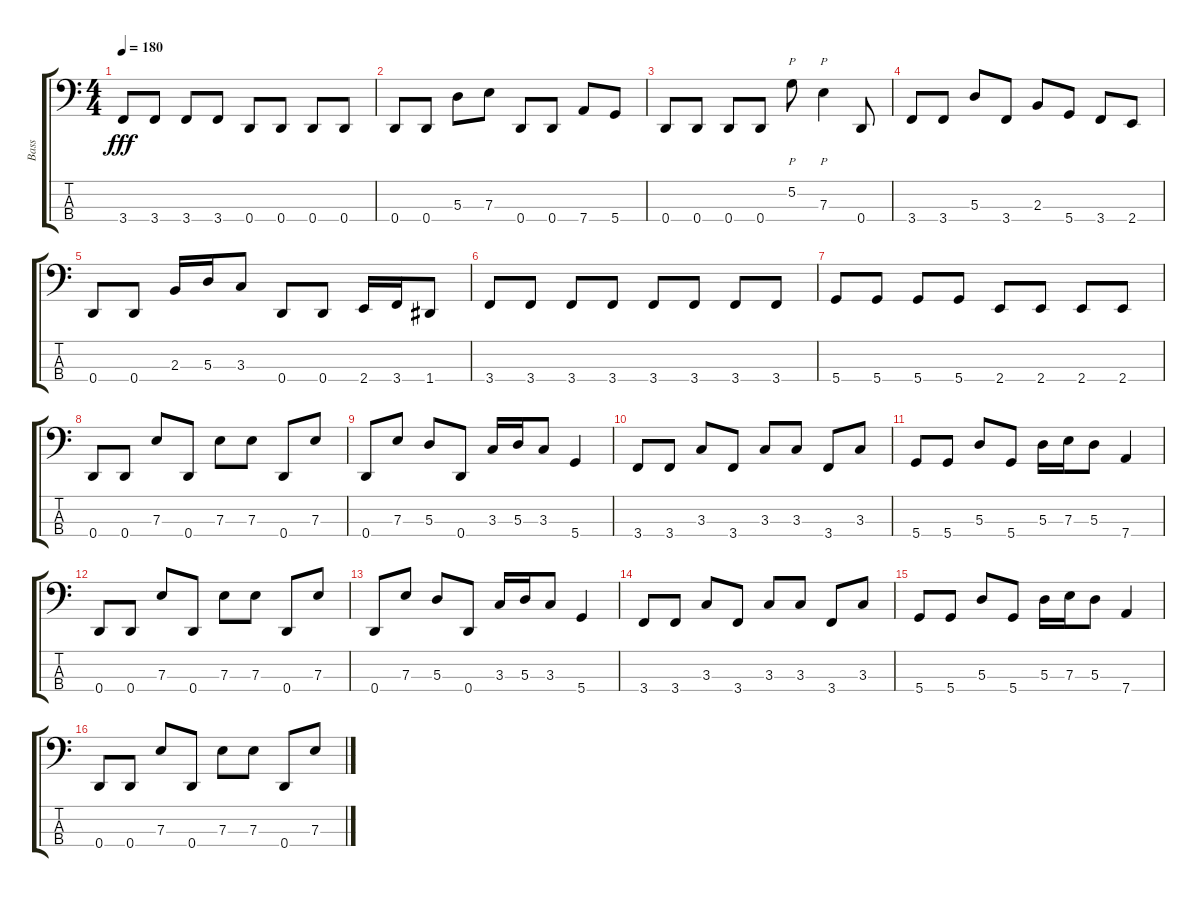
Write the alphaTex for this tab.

\track ("Bass" "Bass") {instrument electricbassfinger}
\staff {score tabs}
\tuning (G2 D2 A1 D1) {hide}
\ts (4 4)
\tempo 180
\clef f4
\ks c
3.4.8{dy fff} 3.4.8 3.4.8 3.4.8 0.4.8 0.4.8 0.4.8 0.4.8 |
0.4.8 0.4.8 5.3.8 7.3.8 0.4.8 0.4.8 7.4.8 5.4.8 |
0.4.8 0.4.8 0.4.8 0.4.8 5.2.8{p} 7.3.4{p} 0.4.8 |
3.4.8 3.4.8 5.3.8 3.4.8 2.3.8 5.4.8 3.4.8 2.4.8 |
0.4.8 0.4.8 2.3.16 5.3.16 3.3.8 0.4.8 0.4.8 2.4.16 3.4.16 1.4.8 |
3.4.8 3.4.8 3.4.8 3.4.8 3.4.8 3.4.8 3.4.8 3.4.8 |
5.4.8 5.4.8 5.4.8 5.4.8 2.4.8 2.4.8 2.4.8 2.4.8 |
0.4.8 0.4.8 7.3.8 0.4.8 7.3.8 7.3.8 0.4.8 7.3.8 |
0.4.8 7.3.8 5.3.8 0.4.8 3.3.16 5.3.16 3.3.8 5.4.4 |
3.4.8 3.4.8 3.3.8 3.4.8 3.3.8 3.3.8 3.4.8 3.3.8 |
5.4.8 5.4.8 5.3.8 5.4.8 5.3.16 7.3.16 5.3.8 7.4.4 |
0.4.8 0.4.8 7.3.8 0.4.8 7.3.8 7.3.8 0.4.8 7.3.8 |
0.4.8 7.3.8 5.3.8 0.4.8 3.3.16 5.3.16 3.3.8 5.4.4 |
3.4.8 3.4.8 3.3.8 3.4.8 3.3.8 3.3.8 3.4.8 3.3.8 |
5.4.8 5.4.8 5.3.8 5.4.8 5.3.16 7.3.16 5.3.8 7.4.4 |
0.4.8 0.4.8 7.3.8 0.4.8 7.3.8 7.3.8 0.4.8 7.3.8
